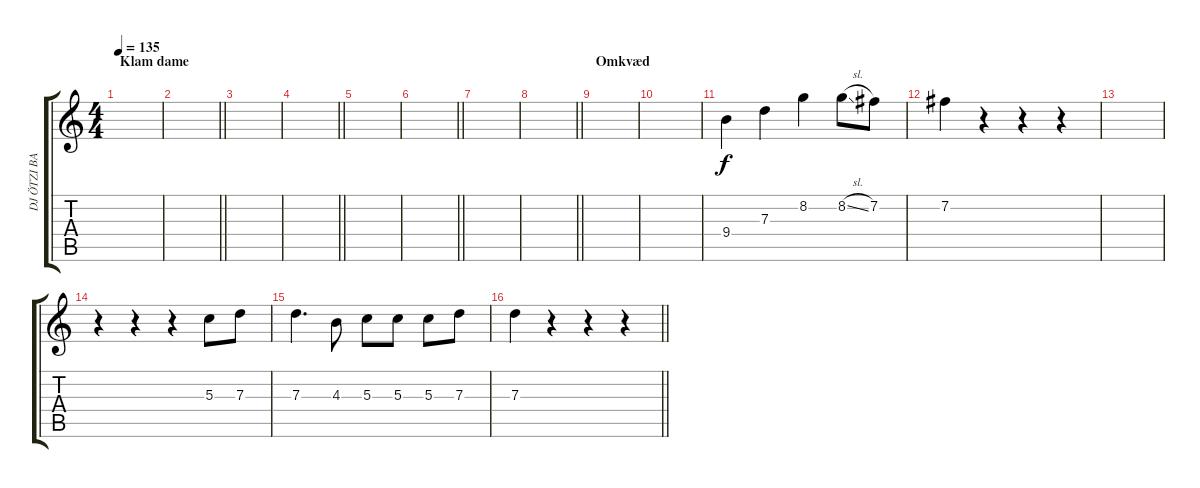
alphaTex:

\track ("DJ ÖTZI BACKROUND" "DJ ÖTZI BA") {instrument acousticguitarsteel}
\staff {score tabs}
\tuning (E4 B3 G3 D3 A2 E2) {hide}
\ts (4 4)
\section ("" "Klam dame")
\tempo 135
\clef g2
\ks c
|
\barLineRight lightlight
|
|
\barLineRight lightlight
|
|
\barLineRight lightlight
|
|
\barLineRight lightlight
|
\section ("" "Omkvæd")
|
|
9.4.4 7.3.4 8.2.4 8.2{sl}.8 7.2.8 |
7.2.4 r.4 r.4 r.4 |
|
r.4 r.4 r.4 5.3.8 7.3.8 |
7.3.4{d} 4.3.8 5.3.8 5.3.8 5.3.8 7.3.8 |
\barLineRight lightlight
7.3.4 r.4 r.4 r.4
